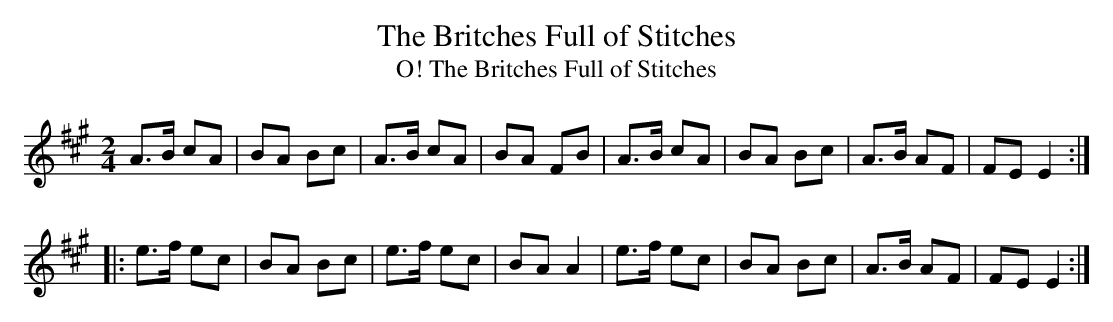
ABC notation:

X:1
T:Britches Full of Stitches, The
T:O! The Britches Full of Stitches
M:2/4
K:A
L:1/8
A>B cA|BA Bc|A>B cA|BA FB|A>B cA|BA Bc|A>B AF|FE E2:|*
|:e>f ec|BA Bc|e>f ec|BA A2|e>f ec|BA Bc|A>B AF|FE E2:|**
